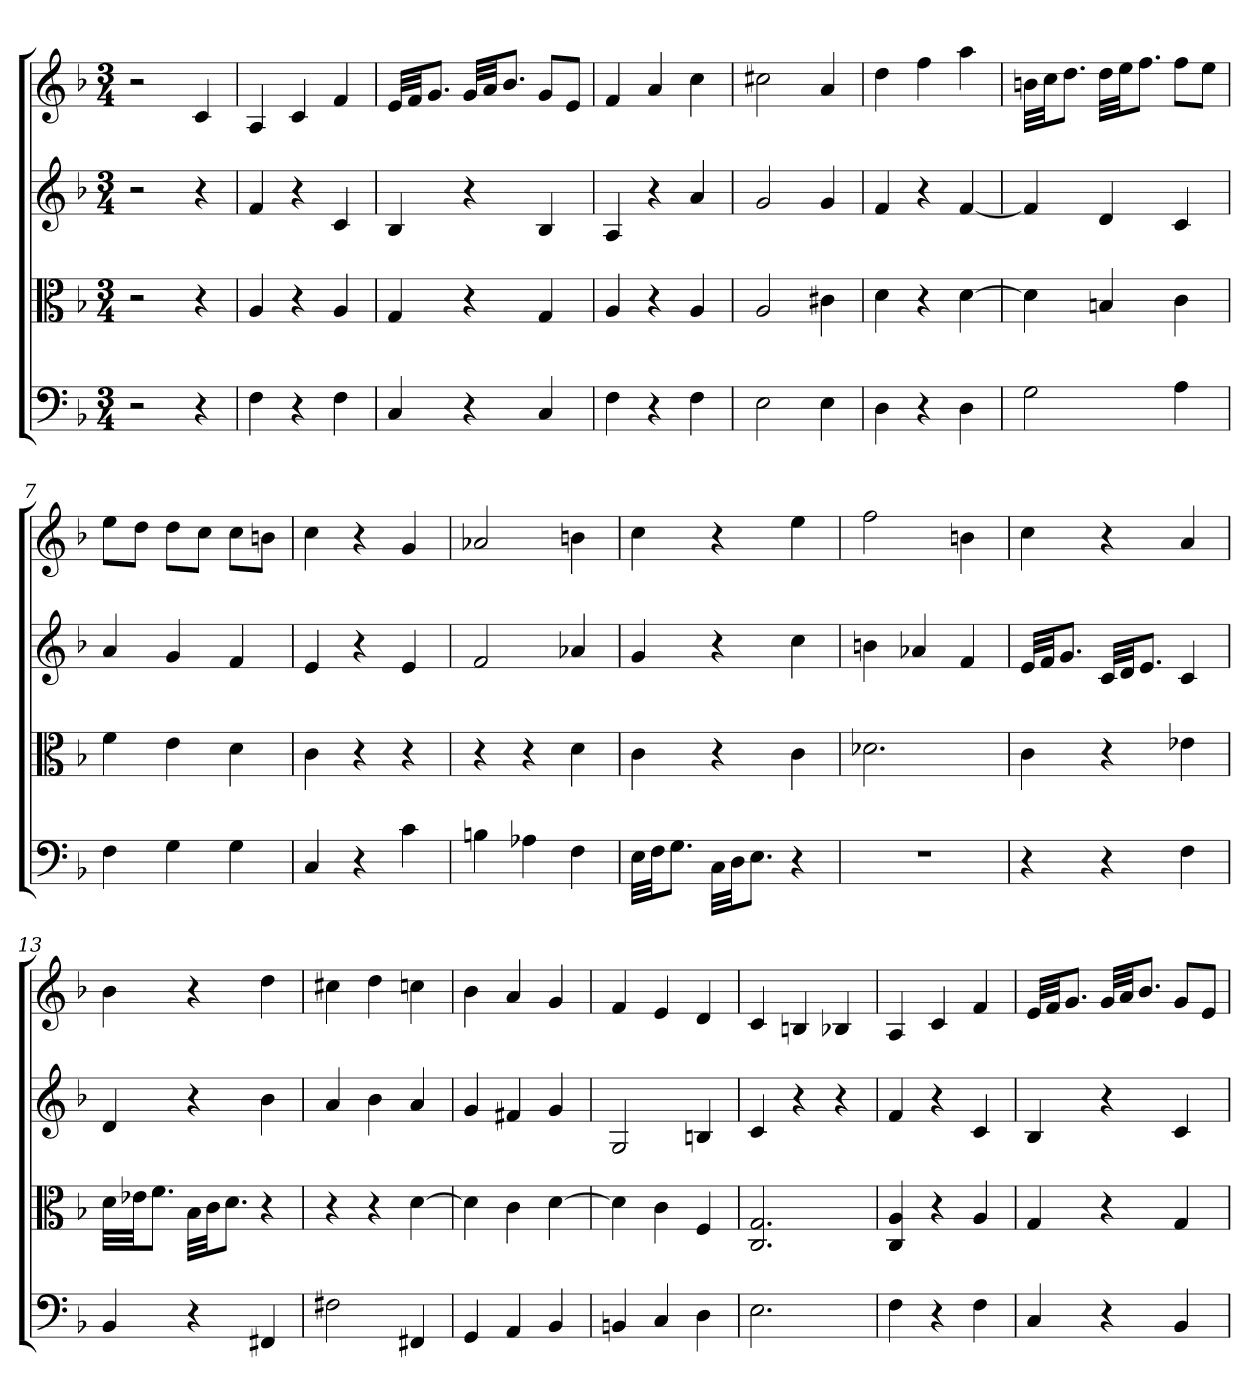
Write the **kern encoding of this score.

**kern	**kern	**kern	**kern
*part4	*part3	*part2	*part1
*staff4	*staff3	*staff2	*staff1
*clefF4	*clefC3	*	*
*k[b-]	*k[b-]	*k[b-]	*k[b-]
*F:	*F:	*F:	*F:
*M3/4	*M3/4	*M3/4	*M3/4
=	=	=	=
2r	2r	2r	2r
4r	4r	4r	4c
=1	=1	=1	=1
4F	4A	4f	4A
4r	4r	4r	4c
4F	4A	4c	4f
=2	=2	=2	=2
4C	4G	4B-	32eLLL
.	.	.	32fJJ
.	.	.	8.gJ
4r	4r	4r	32gLLL
.	.	.	32aJJ
.	.	.	8.b-J
4C	4G	4B-	8gL
.	.	.	8eJ
=3	=3	=3	=3
4F	4A	4A	4f
4r	4r	4r	4a
4F	4A	4a	4cc
=4	=4	=4	=4
2E	2A	2g	2cc#X
4E	4c#X	4g	4a
=5	=5	=5	=5
4D	4d	4f	4dd
4r	4r	4r	4ff
4D	[4d	[4f	4aa
=6	=6	=6	=6
2G	4d]	4f]	32bnLLL
.	.	.	32ccJJ
.	.	.	8.ddJ
.	4Bn	4d	32ddLLL
.	.	.	32eeJJ
.	.	.	8.ffJ
4A	4c	4c	8ffL
.	.	.	8eeJ
=7	=7	=7	=7
4F	4f	4a	8eeL
.	.	.	8ddJ
4G	4e	4g	8ddL
.	.	.	8ccJ
4G	4d	4f	8ccL
.	.	.	8bnJ
=8	=8	=8	=8
4C	4c	4e	4cc
4r	4r	4r	4r
4c	4r	4e	4g
=9	=9	=9	=9
4Bn	4r	2f	2a-X
4A-X	4r	.	.
4F	4d	4a-X	4bn
=10	=10	=10	=10
32E\LLL	4c	4g	4cc
32F\JJ	.	.	.
8.G\J	.	.	.
32C\LLL	4r	4r	4r
32D\JJ	.	.	.
8.E\J	.	.	.
4r	4c	4cc	4ee
=11	=11	=11	=11
2.r	2.d-X	4bn	2ff
.	.	4a-X	.
.	.	4f	4bn
=12	=12	=12	=12
4r	4c	32eLLL	4cc
.	.	32fJJ	.
.	.	8.gJ	.
4r	4r	32cLLL	4r
.	.	32dJJ	.
.	.	8.eJ	.
4F	4e-X	4c	4a
=13	=13	=13	=13
4BB-	32d\LLL	4d	4b-
.	32e-X\JJ	.	.
.	8.f\J	.	.
4r	32B-\LLL	4r	4r
.	32c\JJ	.	.
.	8.d\J	.	.
4FF#X	4r	4b-	4dd
=14	=14	=14	=14
2F#X	4r	4a	4cc#X
.	4r	4b-	4dd
4FF#X	[4d	4a	4ccn
=15	=15	=15	=15
4GG	4d]	4g	4b-
4AA	4c	4f#X	4a
4BB-	[4d	4g	4g
=16	=16	=16	=16
4BBn	4d]	2G	4f
4C	4c	.	4e
4D	4F	4Bn	4d
=17	=17	=17	=17
2.E	2.C 2.G	4c	4c
.	.	4r	4Bn
.	.	4r	4B-X
=18	=18	=18	=18
4F	4C 4A	4f	4A
4r	4r	4r	4c
4F	4A	4c	4f
=19	=19	=19	=19
4C	4G	4B-	32eLLL
.	.	.	32fJJ
.	.	.	8.gJ
4r	4r	4r	32gLLL
.	.	.	32aJJ
.	.	.	8.b-J
4BB-	4G	4c	8gL
.	.	.	8eJ
=	=	=	=
*-	*-	*-	*-
